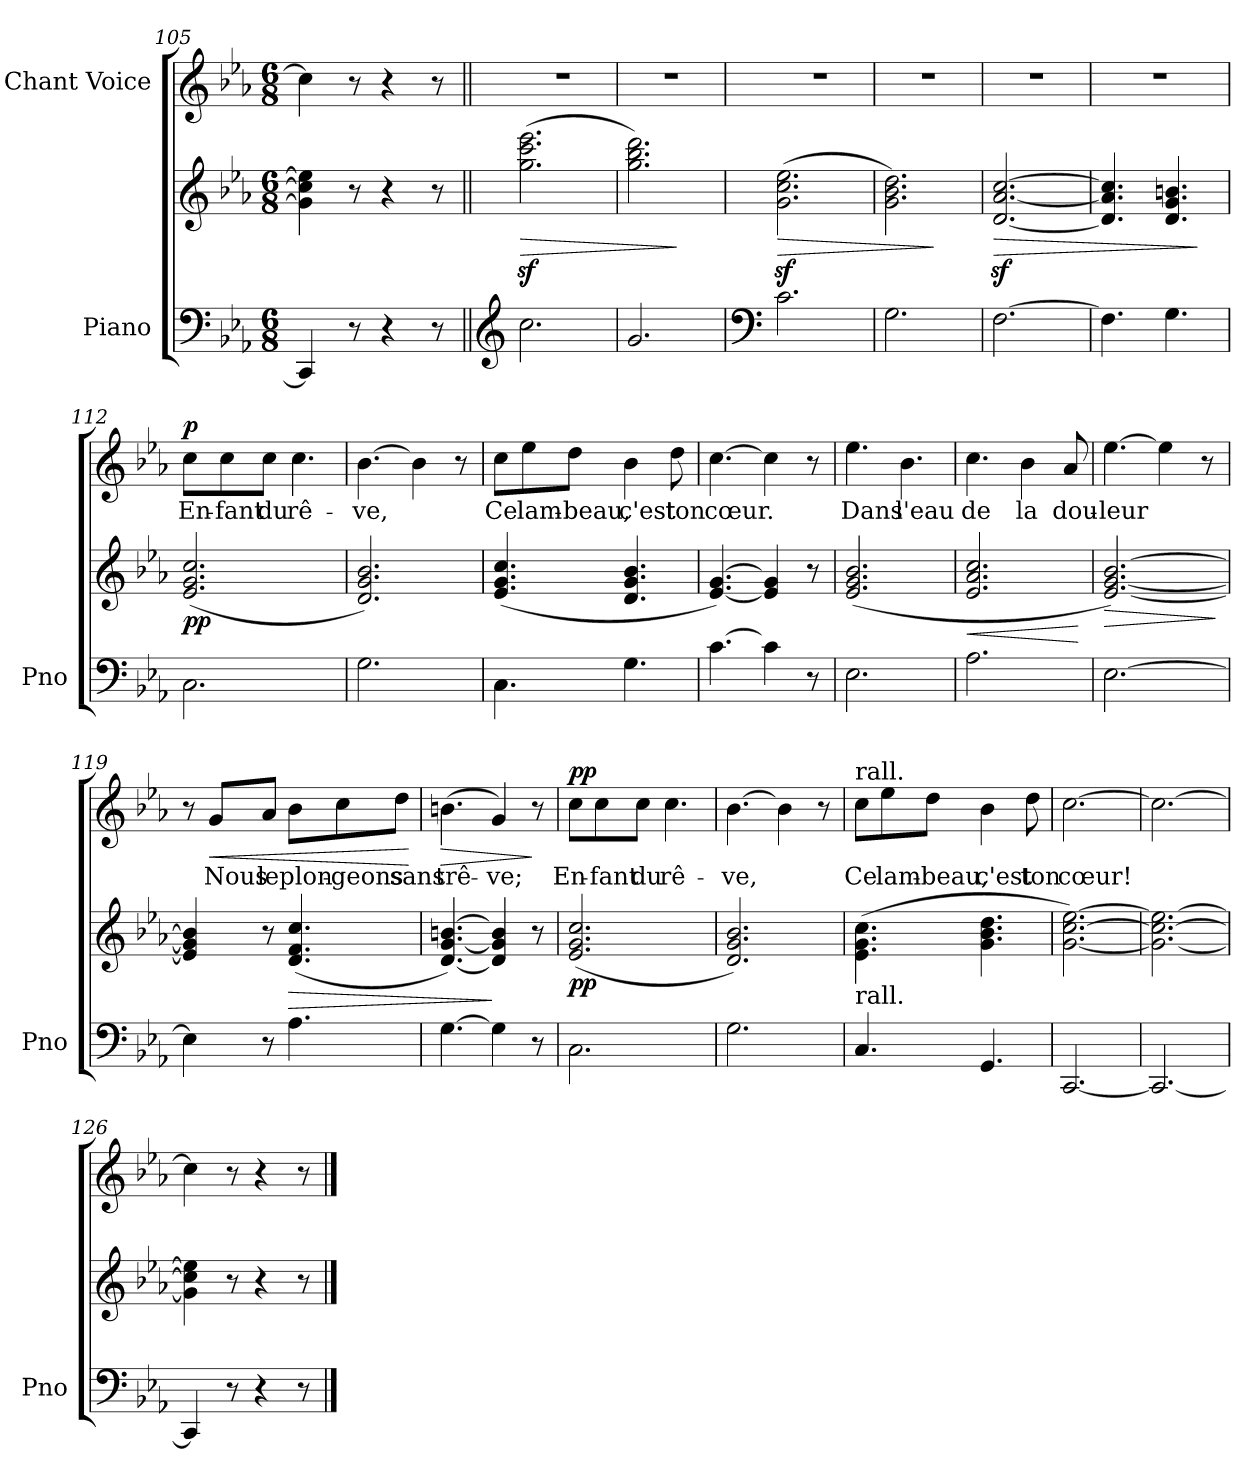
**kern	**kern	**dynam	**kern	**text	**dynam
*part2	*part2	*part2	*part1	*part1	*part1
*staff3	*staff2	*staff2/3	*staff1	*staff1	*staff1
*I"Piano	*	*	*I"Chant Voice	*	*
*I'Pno	*	*	*	*	*
*clefF4	*clefG2	*	*clefG2	*	*
*k[b-e-a-]	*k[b-e-a-]	*	*k[b-e-a-]	*	*
*M6/8	*M6/8	*	*M6/8	*	*
=105	=105	=105	=105	=105	=105
4CC/]	4g\] 4cc\] 4ee-\]	.	4cc\]	.	.
8r	8r	.	8r	.	.
4r	4r	.	4r	.	.
8r	8r	.	8r	.	.
=106||	=106||	=106||	=106||	=106||	=106||
*clefG2	*	*	*	*	*
!	!	!LO:HP:b	!	!	!
2.cc\	(2.gg\z< 2.ccc\z< 2.eee-\z<	>	2.r	.	.
=107	=107	=107	=107	=107	=107
2.g/	2.gg\ 2.bb-\ 2.ddd\)	.	2.r	.	.
.	.	]	.	.	.
=108	=108	=108	=108	=108	=108
*clefF4	*	*	*	*	*
!	!	!LO:HP:b	!	!	!
2.c\	(2.g\z< 2.cc\z< 2.ee-\z<	>	2.r	.	.
=109	=109	=109	=109	=109	=109
2.G\	2.g\ 2.b-\ 2.dd\)	.	2.r	.	.
.	.	]	.	.	.
=110	=110	=110	=110	=110	=110
!	!	!LO:HP:b	!	!	!
[2.F\	[2.d/z< [>2.a-/z< [2.cc/z<	>	2.r	.	.
=111	=111	=111	=111	=111	=111
4.F\]	4.d/] 4.a-/] 4.cc/]	.	2.r	.	.
4.G\	4.d/ 4.g/ 4.bn/	.	.	.	.
.	.	]	.	.	.
=112	=112	=112	=112	=112	=112
!	!	!LO:DY:b	!	!	!LO:DY:a
2.C\	(<2.e-/ 2.g/ 2.cc/	pp	8cc\L	En-	p
.	.	.	8cc\	-fant	.
.	.	.	8cc\J	du	.
.	.	.	4.cc\	rê-	.
=113	=113	=113	=113	=113	=113
2.G\	2.d/ 2.g/ 2.b-/)	.	[4.b-\	-ve,	.
.	.	.	4b-\]	.	.
.	.	.	8r	.	.
=114	=114	=114	=114	=114	=114
4.C\	(<4.e-/ 4.g/ 4.cc/	.	8cc\L	Ce	.
.	.	.	8ee-\	lam-	.
.	.	.	8dd\J	-beau,	.
4.G\	4.d/ 4.g/ 4.b-/	.	4b-\	c'est	.
.	.	.	8dd\	ton	.
=115	=115	=115	=115	=115	=115
[4.c\	[4.e-/ [4.g/)	.	[4.cc\	cœur.	.
4c\]	4e-/] 4g/]	.	4cc\]	.	.
8r	8r	.	8r	.	.
=116	=116	=116	=116	=116	=116
2.E-\	(<2.e-/ 2.g/ 2.b-/	.	4.ee-\	Dans	.
.	.	.	4.b-\	l'eau	.
=117	=117	=117	=117	=117	=117
!	!	!LO:HP:b	!	!	!
2.A-\	2.e-/ 2.a-/ 2.cc/	<	4.cc\	de	.
.	.	.	4b-\	la	.
.	.	.	8a-/	dou-	.
.	.	[	.	.	.
=118	=118	=118	=118	=118	=118
!	!	!LO:HP:b	!	!	!
[2.E-\	[2.e-/ [>2.g/ [2.b-/)	>	[4.ee-\	-leur	.
.	.	.	4ee-\]	.	.
.	.	.	8r	.	.
.	.	]	.	.	.
=119	=119	=119	=119	=119	=119
4E-\]	4e-/] 4g/] 4b-/]	.	8r	.	.
!	!	!	!	!	!LO:HP:b
.	.	.	8g/L	Nous	<
8r	8r	.	8a-/J	le	.
!	!	!LO:HP:b	!	!	!
4.A-\	(>4.d/ 4.f/ 4.cc/	>	8b-\L	plon-	.
.	.	.	8cc\	-geons	.
.	.	.	8dd\J	sans	.
.	.	.	.	.	[
=120	=120	=120	=120	=120	=120
!	!	!	!	!	!LO:HP:b
[4.G\	[4.d/ [4.g/ [4.bn/)	.	(4.bn\	trê-	>
4G\]	4d/] 4g/] 4b/]	]	4g/)	-ve;	.
8r	8r	.	8r	.	]
=121	=121	=121	=121	=121	=121
!	!	!LO:DY:b	!	!	!LO:DY:a
2.C\	(2.e-/ 2.g/ 2.cc/	pp	8cc\L	En-	pp
.	.	.	8cc\	-fant	.
.	.	.	8cc\J	du	.
.	.	.	4.cc\	rê-	.
=122	=122	=122	=122	=122	=122
2.G\	2.d/ 2.g/ 2.b-/)	.	[4.b-\	-ve,	.
.	.	.	4b-\]	.	.
.	.	.	8r	.	.
=123	=123	=123	=123	=123	=123
!	!	!	!LO:TX:a:t=rall.	!	!
!	!LO:TX:b:t=rall.	!	!	!	!
4.C/	(4.e-\ 4.g\ 4.cc\	.	8cc\L	Ce	.
.	.	.	8ee-\	lam-	.
.	.	.	8dd\J	-beau,	.
4.GG/	4.g\ 4.b-\ 4.dd\	.	4b-\	c'est	.
.	.	.	8dd\	ton	.
=124	=124	=124	=124	=124	=124
[2.CC/	[2.g\ [2.cc\ [2.ee-\)	.	[2.cc\	cœur!	.
=125	=125	=125	=125	=125	=125
2.CC/_	2.g\_ 2.cc\_ 2.ee-\_	.	2.cc\_	.	.
=126	=126	=126	=126	=126	=126
4CC/]	4g\] 4cc\] 4ee-\]	.	4cc\]	.	.
8r	8r	.	8r	.	.
4r	4r	.	4r	.	.
8r	8r	.	8r	.	.
==	==	==	==	==	==
*-	*-	*-	*-	*-	*-
